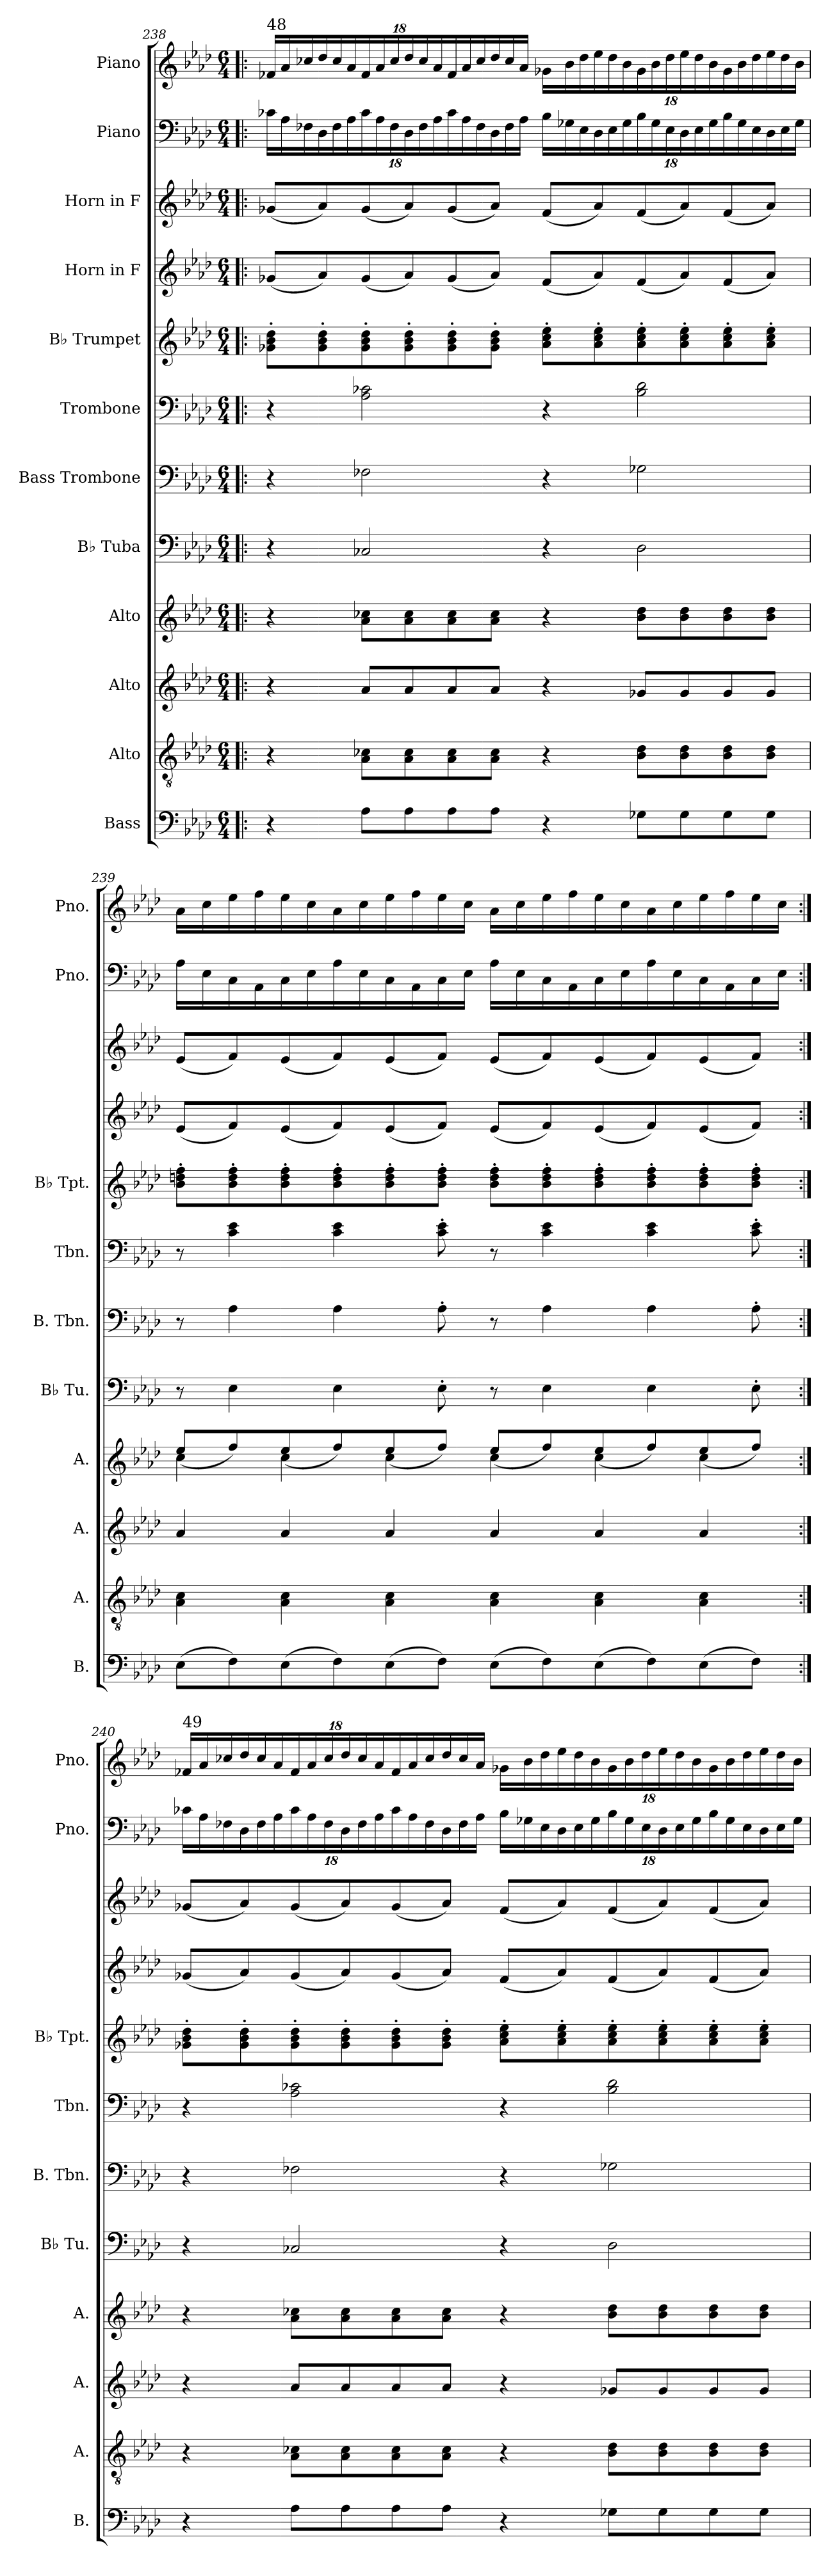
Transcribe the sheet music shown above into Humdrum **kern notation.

**kern	**kern	**kern	**kern	**kern	**kern	**kern	**kern	**kern	**kern	**kern	**kern
*part12	*part11	*part10	*part9	*part8	*part7	*part6	*part5	*part4	*part3	*part2	*part1
*staff12	*staff11	*staff10	*staff9	*staff8	*staff7	*staff6	*staff5	*staff4	*staff3	*staff2	*staff1
*I"Bass	*I"Alto	*I"Alto	*I"Alto	*I"B♭ Tuba	*I"Bass Trombone	*I"Trombone	*I"B♭ Trumpet	*I"Horn in F	*I"Horn in F	*I"Piano	*I"Piano
*I'B.	*I'A.	*I'A.	*I'A.	*I'B♭ Tu.	*I'B. Tbn.	*I'Tbn.	*I'B♭ Tpt.	*	*	*I'Pno.	*I'Pno.
!!LO:PB:g=z
*clefF4	*clefGv2	*clefG2	*clefG2	*clefF4	*clefF4	*clefF4	*clefG2	*clefG2	*clefG2	*clefF4	*clefG2
*	*	*	*	*	*	*	*ITrd1c2	*ITrd4c7	*ITrd4c7	*	*
*k[b-e-a-d-]	*k[b-e-a-d-]	*k[b-e-a-d-]	*k[b-e-a-d-]	*k[b-e-a-d-]	*k[b-e-a-d-]	*k[b-e-a-d-]	*k[b-e-a-d-g-c-]	*k[b-e-a-d-g-]	*k[b-e-a-d-g-]	*k[b-e-a-d-]	*k[b-e-a-d-]
*M6/4	*M6/4	*M6/4	*M6/4	*M6/4	*M6/4	*M6/4	*M6/4	*M6/4	*M6/4	*M6/4	*M6/4
*	*	*	*	*	*	*	*	*	*	*Xbrackettup	*Xbrackettup
=238!|:	=238!|:	=238!|:	=238!|:	=238!|:	=238!|:	=238!|:	=238!|:	=238!|:	=238!|:	=238!|:	=238!|:
!	!	!	!	!	!	!	!	!	!	!	!LO:TX:a:t=48
4r	4r	4r	4r	4r	4r	4r	8f-X\' 8a-\' 8cc-\'L	(8c-X/L	(8c-X/L	24c-X\LL	24f-X/LL
.	.	.	.	.	.	.	.	.	.	24A-\	24a-/
.	.	.	.	.	.	.	.	.	.	24F-X\	24cc-X/
.	.	.	.	.	.	.	8f-\' 8a-\' 8cc-\'	8d-/)	8d-/)	24D-\	24dd-/
.	.	.	.	.	.	.	.	.	.	24F-\	24cc-/
.	.	.	.	.	.	.	.	.	.	24A-\	24a-/
8A-\L	8A-\ 8c-X\L	8a-/L	8a-\ 8cc-X\L	2C-X/	2F-X\	2A-\ 2c-X\	8f-\' 8a-\' 8cc-\'	(8c-/	(8c-/	24c-\	24f-/
.	.	.	.	.	.	.	.	.	.	24A-\	24a-/
.	.	.	.	.	.	.	.	.	.	24F-\	24cc-/
8A-\	8A-\ 8c-\	8a-/	8a-\ 8cc-\	.	.	.	8f-\' 8a-\' 8cc-\'	8d-/)	8d-/)	24D-\	24dd-/
.	.	.	.	.	.	.	.	.	.	24F-\	24cc-/
.	.	.	.	.	.	.	.	.	.	24A-\	24a-/
8A-\	8A-\ 8c-\	8a-/	8a-\ 8cc-\	.	.	.	8f-\' 8a-\' 8cc-\'	(8c-/	(8c-/	24c-\	24f-/
.	.	.	.	.	.	.	.	.	.	24A-\	24a-/
.	.	.	.	.	.	.	.	.	.	24F-\	24cc-/
8A-\J	8A-\ 8c-\J	8a-/J	8a-\ 8cc-\J	.	.	.	8f-\' 8a-\' 8cc-\'J	8d-/J)	8d-/J)	24D-\	24dd-/
.	.	.	.	.	.	.	.	.	.	24F-\	24cc-/
.	.	.	.	.	.	.	.	.	.	24A-\JJ	24a-/JJ
4r	4r	4r	4r	4r	4r	4r	8g-\' 8b-\' 8dd-\'L	(8B-/L	(8B-/L	24B-\LL	24g-X\LL
.	.	.	.	.	.	.	.	.	.	24G-X\	24b-\
.	.	.	.	.	.	.	.	.	.	24E-\	24dd-\
.	.	.	.	.	.	.	8g-\' 8b-\' 8dd-\'	8d-/)	8d-/)	24D-\	24ee-\
.	.	.	.	.	.	.	.	.	.	24E-\	24dd-\
.	.	.	.	.	.	.	.	.	.	24G-\	24b-\
8G-X\L	8B-\ 8d-\L	8g-X/L	8b-\ 8dd-\L	2D-\	2G-X\	2B-\ 2d-\	8g-\' 8b-\' 8dd-\'	(8B-/	(8B-/	24B-\	24g-\
.	.	.	.	.	.	.	.	.	.	24G-\	24b-\
.	.	.	.	.	.	.	.	.	.	24E-\	24dd-\
8G-\	8B-\ 8d-\	8g-/	8b-\ 8dd-\	.	.	.	8g-\' 8b-\' 8dd-\'	8d-/)	8d-/)	24D-\	24ee-\
.	.	.	.	.	.	.	.	.	.	24E-\	24dd-\
.	.	.	.	.	.	.	.	.	.	24G-\	24b-\
8G-\	8B-\ 8d-\	8g-/	8b-\ 8dd-\	.	.	.	8g-\' 8b-\' 8dd-\'	(8B-/	(8B-/	24B-\	24g-\
.	.	.	.	.	.	.	.	.	.	24G-\	24b-\
.	.	.	.	.	.	.	.	.	.	24E-\	24dd-\
8G-\J	8B-\ 8d-\J	8g-/J	8b-\ 8dd-\J	.	.	.	8g-\' 8b-\' 8dd-\'J	8d-/J)	8d-/J)	24D-\	24ee-\
.	.	.	.	.	.	.	.	.	.	24E-\	24dd-\
.	.	.	.	.	.	.	.	.	.	24G-\JJ	24b-\JJ
!!LO:PB:g=z
=239	=239	=239	=239	=239	=239	=239	=239	=239	=239	=239	=239
*	*	*	*^	*	*	*	*	*	*	*	*
(8E-\L	4A-\ 4c\	4a-/	4cc\	(8ee-/L	8r	8r	8r	8a-\' 8ccn\' 8ee-\'L	(8A-/L	(8A-/L	16A-\LL	16a-\LL
.	.	.	.	.	.	.	.	.	.	.	16E-\	16cc\
8F\)	.	.	.	8ff/)	4E-\	4A-\	4c\ 4e-\	8a-\' 8cc\' 8ee-\'	8B-/)	8B-/)	16C\	16ee-\
.	.	.	.	.	.	.	.	.	.	.	16AA-\	16ff\
(8E-\	4A-\ 4c\	4a-/	4cc\	(8ee-/	.	.	.	8a-\' 8cc\' 8ee-\'	(8A-/	(8A-/	16C\	16ee-\
.	.	.	.	.	.	.	.	.	.	.	16E-\	16cc\
8F\)	.	.	.	8ff/)	4E-\	4A-\	4c\ 4e-\	8a-\' 8cc\' 8ee-\'	8B-/)	8B-/)	16A-\	16a-\
.	.	.	.	.	.	.	.	.	.	.	16E-\	16cc\
(8E-\	4A-\ 4c\	4a-/	4cc\	(8ee-/	.	.	.	8a-\' 8cc\' 8ee-\'	(8A-/	(8A-/	16C\	16ee-\
.	.	.	.	.	.	.	.	.	.	.	16AA-\	16ff\
8F\J)	.	.	.	8ff/J)	8E-'\	8A-'\	8c\' 8e-\'	8a-\' 8cc\' 8ee-\'J	8B-/J)	8B-/J)	16C\	16ee-\
.	.	.	.	.	.	.	.	.	.	.	16E-\JJ	16cc\JJ
(8E-\L	4A-\ 4c\	4a-/	4cc\	(8ee-/L	8r	8r	8r	8a-\' 8cc\' 8ee-\'L	(8A-/L	(8A-/L	16A-\LL	16a-\LL
.	.	.	.	.	.	.	.	.	.	.	16E-\	16cc\
8F\)	.	.	.	8ff/)	4E-\	4A-\	4c\ 4e-\	8a-\' 8cc\' 8ee-\'	8B-/)	8B-/)	16C\	16ee-\
.	.	.	.	.	.	.	.	.	.	.	16AA-\	16ff\
(8E-\	4A-\ 4c\	4a-/	4cc\	(8ee-/	.	.	.	8a-\' 8cc\' 8ee-\'	(8A-/	(8A-/	16C\	16ee-\
.	.	.	.	.	.	.	.	.	.	.	16E-\	16cc\
8F\)	.	.	.	8ff/)	4E-\	4A-\	4c\ 4e-\	8a-\' 8cc\' 8ee-\'	8B-/)	8B-/)	16A-\	16a-\
.	.	.	.	.	.	.	.	.	.	.	16E-\	16cc\
(8E-\	4A-\ 4c\	4a-/	4cc\	(8ee-/	.	.	.	8a-\' 8cc\' 8ee-\'	(8A-/	(8A-/	16C\	16ee-\
.	.	.	.	.	.	.	.	.	.	.	16AA-\	16ff\
8F\J)	.	.	.	8ff/J)	8E-'\	8A-'\	8c\' 8e-\'	8a-\' 8cc\' 8ee-\'J	8B-/J)	8B-/J)	16C\	16ee-\
.	.	.	.	.	.	.	.	.	.	.	16E-\JJ	16cc\JJ
*	*	*	*v	*v	*	*	*	*	*	*	*	*
!!LO:PB:g=z
=240:|!	=240:|!	=240:|!	=240:|!	=240:|!	=240:|!	=240:|!	=240:|!	=240:|!	=240:|!	=240:|!	=240:|!
!	!	!	!	!	!	!	!	!	!	!	!LO:TX:a:t=49
4r	4r	4r	4r	4r	4r	4r	8f-X\' 8a-\' 8cc-\'L	(8c-X/L	(8c-X/L	24c-X\LL	24f-X/LL
.	.	.	.	.	.	.	.	.	.	24A-\	24a-/
.	.	.	.	.	.	.	.	.	.	24F-X\	24cc-X/
.	.	.	.	.	.	.	8f-\' 8a-\' 8cc-\'	8d-/)	8d-/)	24D-\	24dd-/
.	.	.	.	.	.	.	.	.	.	24F-\	24cc-/
.	.	.	.	.	.	.	.	.	.	24A-\	24a-/
8A-\L	8A-\ 8c-X\L	8a-/L	8a-\ 8cc-X\L	2C-X/	2F-X\	2A-\ 2c-X\	8f-\' 8a-\' 8cc-\'	(8c-/	(8c-/	24c-\	24f-/
.	.	.	.	.	.	.	.	.	.	24A-\	24a-/
.	.	.	.	.	.	.	.	.	.	24F-\	24cc-/
8A-\	8A-\ 8c-\	8a-/	8a-\ 8cc-\	.	.	.	8f-\' 8a-\' 8cc-\'	8d-/)	8d-/)	24D-\	24dd-/
.	.	.	.	.	.	.	.	.	.	24F-\	24cc-/
.	.	.	.	.	.	.	.	.	.	24A-\	24a-/
8A-\	8A-\ 8c-\	8a-/	8a-\ 8cc-\	.	.	.	8f-\' 8a-\' 8cc-\'	(8c-/	(8c-/	24c-\	24f-/
.	.	.	.	.	.	.	.	.	.	24A-\	24a-/
.	.	.	.	.	.	.	.	.	.	24F-\	24cc-/
8A-\J	8A-\ 8c-\J	8a-/J	8a-\ 8cc-\J	.	.	.	8f-\' 8a-\' 8cc-\'J	8d-/J)	8d-/J)	24D-\	24dd-/
.	.	.	.	.	.	.	.	.	.	24F-\	24cc-/
.	.	.	.	.	.	.	.	.	.	24A-\JJ	24a-/JJ
4r	4r	4r	4r	4r	4r	4r	8g-\' 8b-\' 8dd-\'L	(8B-/L	(8B-/L	24B-\LL	24g-X\LL
.	.	.	.	.	.	.	.	.	.	24G-X\	24b-\
.	.	.	.	.	.	.	.	.	.	24E-\	24dd-\
.	.	.	.	.	.	.	8g-\' 8b-\' 8dd-\'	8d-/)	8d-/)	24D-\	24ee-\
.	.	.	.	.	.	.	.	.	.	24E-\	24dd-\
.	.	.	.	.	.	.	.	.	.	24G-\	24b-\
8G-X\L	8B-\ 8d-\L	8g-X/L	8b-\ 8dd-\L	2D-\	2G-X\	2B-\ 2d-\	8g-\' 8b-\' 8dd-\'	(8B-/	(8B-/	24B-\	24g-\
.	.	.	.	.	.	.	.	.	.	24G-\	24b-\
.	.	.	.	.	.	.	.	.	.	24E-\	24dd-\
8G-\	8B-\ 8d-\	8g-/	8b-\ 8dd-\	.	.	.	8g-\' 8b-\' 8dd-\'	8d-/)	8d-/)	24D-\	24ee-\
.	.	.	.	.	.	.	.	.	.	24E-\	24dd-\
.	.	.	.	.	.	.	.	.	.	24G-\	24b-\
8G-\	8B-\ 8d-\	8g-/	8b-\ 8dd-\	.	.	.	8g-\' 8b-\' 8dd-\'	(8B-/	(8B-/	24B-\	24g-\
.	.	.	.	.	.	.	.	.	.	24G-\	24b-\
.	.	.	.	.	.	.	.	.	.	24E-\	24dd-\
8G-\J	8B-\ 8d-\J	8g-/J	8b-\ 8dd-\J	.	.	.	8g-\' 8b-\' 8dd-\'J	8d-/J)	8d-/J)	24D-\	24ee-\
.	.	.	.	.	.	.	.	.	.	24E-\	24dd-\
.	.	.	.	.	.	.	.	.	.	24G-\JJ	24b-\JJ
=	=	=	=	=	=	=	=	=	=	=	=
*-	*-	*-	*-	*-	*-	*-	*-	*-	*-	*-	*-
